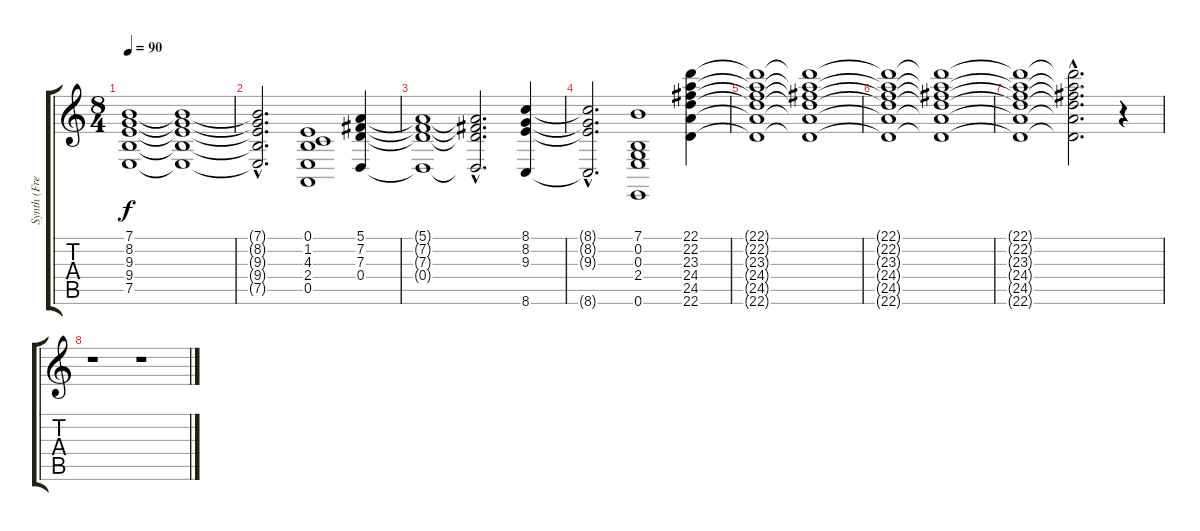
\track ("Synth (Freddie Mercury)" "Synth (Fre") {instrument pad2warm}
\staff {score tabs}
\tuning (E4 B3 G3 D3 A2 E2) {hide}
\ts (8 4)
\tempo 90
\clef g2
\ks c
(7.1{t} 8.2{t} 9.3{t} 9.4{t} 7.5{t}).1{dy f} (7.1{t} 8.2{t} 9.3{t} 9.4{t} 7.5{t}).1 |
(7.1{hac t} 8.2{hac t} 9.3{hac t} 9.4{hac t} 7.5{hac t}).2{d} (0.1 1.2 4.3 2.4 0.5).1 (5.1 7.2 7.3 0.4).4 |
(5.1{t} 7.2{t} 7.3{t} 0.4{t}).1 (5.1{hac t} 7.2{hac t} 7.3{hac t} 0.4{hac t}).2{d} (8.1 8.2 9.3 8.6).4 |
(8.1{hac t} 8.2{hac t} 9.3{hac t} 8.6{hac t}).2{d} (7.1 0.2 0.3 2.4 0.6).1 (22.1 22.2 23.3 24.4 24.5 22.6).4 |
(22.1{t} 22.2{t} 23.3{t} 24.4{t} 24.5{t} 22.6{t}).1 (22.1{t} 22.2{t} 23.3{t} 24.4{t} 24.5{t} 22.6{t}).1 |
(22.1{t} 22.2{t} 23.3{t} 24.4{t} 24.5{t} 22.6{t}).1 (22.1{t} 22.2{t} 23.3{t} 24.4{t} 24.5{t} 22.6{t}).1 |
(22.1{t} 22.2{t} 23.3{t} 24.4{t} 24.5{t} 22.6{t}).1 (22.1{hac t} 22.2{hac t} 23.3{hac t} 24.4{hac t} 24.5{hac t} 22.6{hac t}).2{d} r.4 |
r.1 r.1
